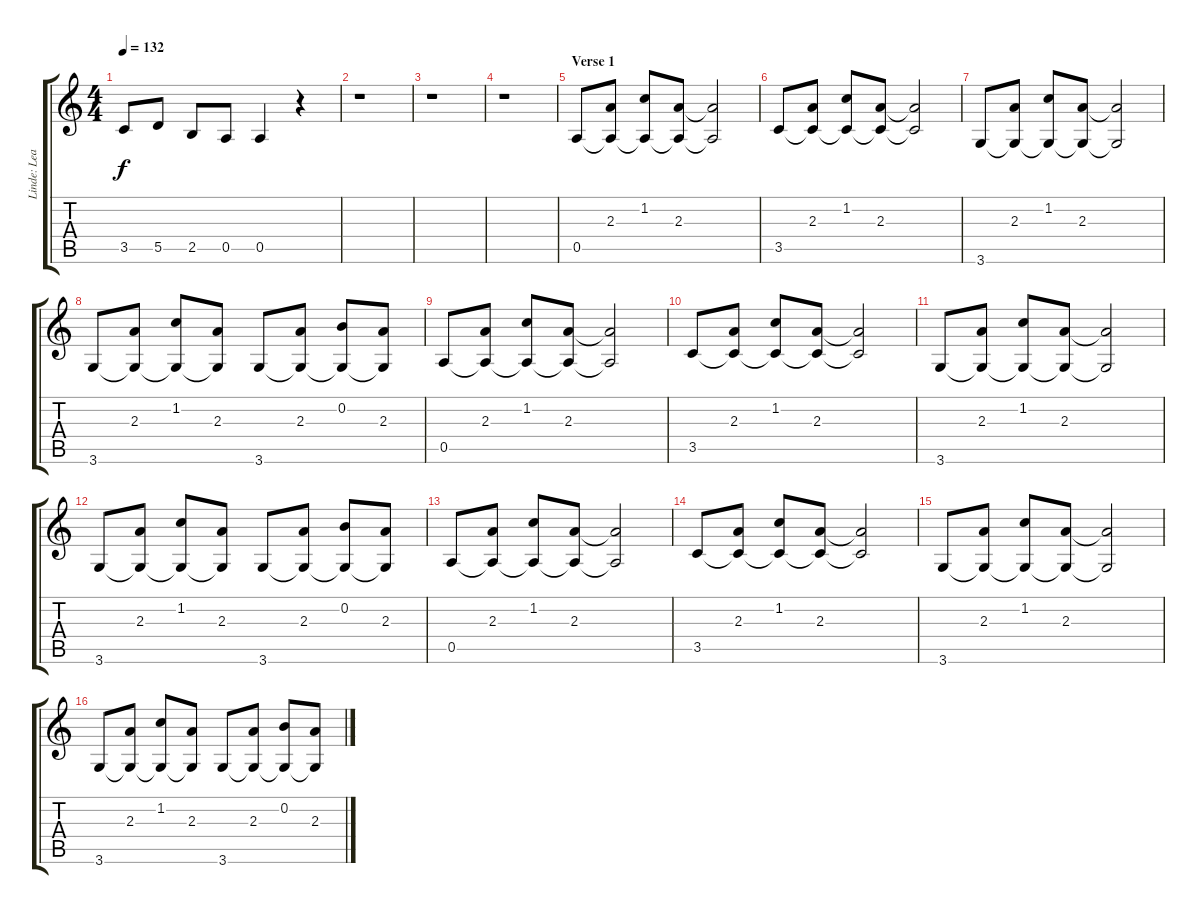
\track ("Linde: Lead Guitar" "Linde: Lea") {instrument electricguitarclean}
\staff {score tabs}
\tuning (E4 B3 G3 D3 A2 E2) {hide}
\ts (4 4)
\tempo 132
\clef g2
\ks c
3.5.8{dy f} 5.5.8 2.5.8 0.5.8 0.5.4 r.4 |
r.1 |
r.1 |
r.1 |
\section ("" "Verse 1")
0.5.8 (2.3 0.5{t}).8 (1.2 0.5{t}).8 (2.3 0.5{t}).8 (2.3{t} 0.5{t}).2 |
3.5.8 (2.3 3.5{t}).8 (1.2 3.5{t}).8 (2.3 3.5{t}).8 (2.3{t} 3.5{t}).2 |
3.6.8 (2.3 3.6{t}).8 (1.2 3.6{t}).8 (2.3 3.6{t}).8 (2.3{t} 3.6{t}).2 |
3.6.8 (2.3 3.6{t}).8 (1.2 3.6{t}).8 (2.3 3.6{t}).8 3.6.8 (2.3 3.6{t}).8 (0.2 3.6{t}).8 (2.3 3.6{t}).8 |
0.5.8 (2.3 0.5{t}).8 (1.2 0.5{t}).8 (2.3 0.5{t}).8 (2.3{t} 0.5{t}).2 |
3.5.8 (2.3 3.5{t}).8 (1.2 3.5{t}).8 (2.3 3.5{t}).8 (2.3{t} 3.5{t}).2 |
3.6.8 (2.3 3.6{t}).8 (1.2 3.6{t}).8 (2.3 3.6{t}).8 (2.3{t} 3.6{t}).2 |
3.6.8 (2.3 3.6{t}).8 (1.2 3.6{t}).8 (2.3 3.6{t}).8 3.6.8 (2.3 3.6{t}).8 (0.2 3.6{t}).8 (2.3 3.6{t}).8 |
0.5.8 (2.3 0.5{t}).8 (1.2 0.5{t}).8 (2.3 0.5{t}).8 (2.3{t} 0.5{t}).2 |
3.5.8 (2.3 3.5{t}).8 (1.2 3.5{t}).8 (2.3 3.5{t}).8 (2.3{t} 3.5{t}).2 |
3.6.8 (2.3 3.6{t}).8 (1.2 3.6{t}).8 (2.3 3.6{t}).8 (2.3{t} 3.6{t}).2 |
3.6.8 (2.3 3.6{t}).8 (1.2 3.6{t}).8 (2.3 3.6{t}).8 3.6.8 (2.3 3.6{t}).8 (0.2 3.6{t}).8 (2.3 3.6{t}).8
